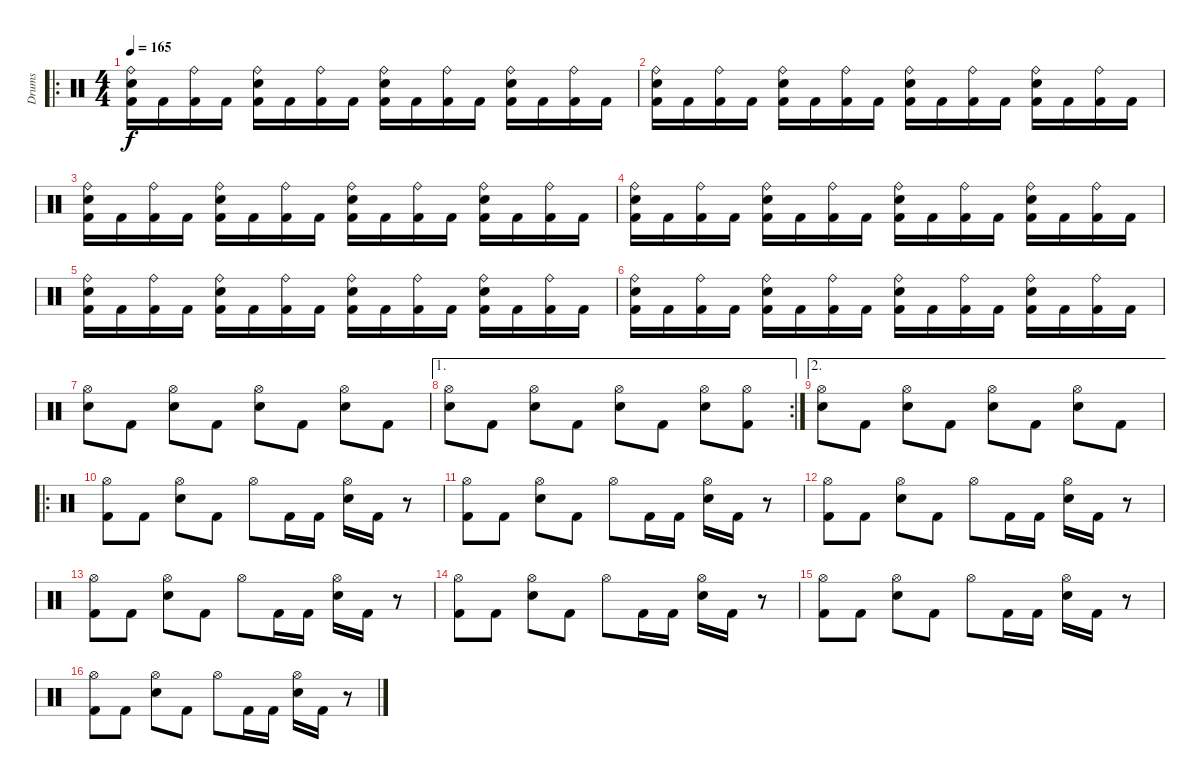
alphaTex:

\track ("Drums" "Drums") {instrument percussion}
\staff {score}
\articulation defaults
\ro
\ts (4 4)
\tempo 165
\clef neutral
\ks c
("Kick (hit) 2" "Snare (hit) 2" "Ride (bell)").16{dy f} "Kick (hit) 2".16 ("Kick (hit) 2" "Ride (bell)").16 "Kick (hit) 2".16 ("Kick (hit) 2" "Snare (hit) 2" "Ride (bell)").16 "Kick (hit) 2".16 ("Kick (hit) 2" "Ride (bell)").16 "Kick (hit) 2".16 ("Kick (hit) 2" "Snare (hit) 2" "Ride (bell)").16 "Kick (hit) 2".16 ("Kick (hit) 2" "Ride (bell)").16 "Kick (hit) 2".16 ("Kick (hit) 2" "Snare (hit) 2" "Ride (bell)").16 "Kick (hit) 2".16 ("Kick (hit) 2" "Ride (bell)").16 "Kick (hit) 2".16 |
("Kick (hit) 2" "Snare (hit) 2" "Ride (bell)").16 "Kick (hit) 2".16 ("Kick (hit) 2" "Ride (bell)").16 "Kick (hit) 2".16 ("Kick (hit) 2" "Snare (hit) 2" "Ride (bell)").16 "Kick (hit) 2".16 ("Kick (hit) 2" "Ride (bell)").16 "Kick (hit) 2".16 ("Kick (hit) 2" "Snare (hit) 2" "Ride (bell)").16 "Kick (hit) 2".16 ("Kick (hit) 2" "Ride (bell)").16 "Kick (hit) 2".16 ("Kick (hit) 2" "Snare (hit) 2" "Ride (bell)").16 "Kick (hit) 2".16 ("Kick (hit) 2" "Ride (bell)").16 "Kick (hit) 2".16 |
("Kick (hit) 2" "Snare (hit) 2" "Ride (bell)").16 "Kick (hit) 2".16 ("Kick (hit) 2" "Ride (bell)").16 "Kick (hit) 2".16 ("Kick (hit) 2" "Snare (hit) 2" "Ride (bell)").16 "Kick (hit) 2".16 ("Kick (hit) 2" "Ride (bell)").16 "Kick (hit) 2".16 ("Kick (hit) 2" "Snare (hit) 2" "Ride (bell)").16 "Kick (hit) 2".16 ("Kick (hit) 2" "Ride (bell)").16 "Kick (hit) 2".16 ("Kick (hit) 2" "Snare (hit) 2" "Ride (bell)").16 "Kick (hit) 2".16 ("Kick (hit) 2" "Ride (bell)").16 "Kick (hit) 2".16 |
("Kick (hit) 2" "Snare (hit) 2" "Ride (bell)").16 "Kick (hit) 2".16 ("Kick (hit) 2" "Ride (bell)").16 "Kick (hit) 2".16 ("Kick (hit) 2" "Snare (hit) 2" "Ride (bell)").16 "Kick (hit) 2".16 ("Kick (hit) 2" "Ride (bell)").16 "Kick (hit) 2".16 ("Kick (hit) 2" "Snare (hit) 2" "Ride (bell)").16 "Kick (hit) 2".16 ("Kick (hit) 2" "Ride (bell)").16 "Kick (hit) 2".16 ("Kick (hit) 2" "Snare (hit) 2" "Ride (bell)").16 "Kick (hit) 2".16 ("Kick (hit) 2" "Ride (bell)").16 "Kick (hit) 2".16 |
("Kick (hit) 2" "Snare (hit) 2" "Ride (bell)").16 "Kick (hit) 2".16 ("Kick (hit) 2" "Ride (bell)").16 "Kick (hit) 2".16 ("Kick (hit) 2" "Snare (hit) 2" "Ride (bell)").16 "Kick (hit) 2".16 ("Kick (hit) 2" "Ride (bell)").16 "Kick (hit) 2".16 ("Kick (hit) 2" "Snare (hit) 2" "Ride (bell)").16 "Kick (hit) 2".16 ("Kick (hit) 2" "Ride (bell)").16 "Kick (hit) 2".16 ("Kick (hit) 2" "Snare (hit) 2" "Ride (bell)").16 "Kick (hit) 2".16 ("Kick (hit) 2" "Ride (bell)").16 "Kick (hit) 2".16 |
("Kick (hit) 2" "Snare (hit) 2" "Ride (bell)").16 "Kick (hit) 2".16 ("Kick (hit) 2" "Ride (bell)").16 "Kick (hit) 2".16 ("Kick (hit) 2" "Snare (hit) 2" "Ride (bell)").16 "Kick (hit) 2".16 ("Kick (hit) 2" "Ride (bell)").16 "Kick (hit) 2".16 ("Kick (hit) 2" "Snare (hit) 2" "Ride (bell)").16 "Kick (hit) 2".16 ("Kick (hit) 2" "Ride (bell)").16 "Kick (hit) 2".16 ("Kick (hit) 2" "Snare (hit) 2" "Ride (bell)").16 "Kick (hit) 2".16 ("Kick (hit) 2" "Ride (bell)").16 "Kick (hit) 2".16 |
("Snare (hit) 2" "Hi-Hat (open)").8 "Kick (hit) 2".8 ("Snare (hit) 2" "Hi-Hat (open)").8 "Kick (hit) 2".8 ("Snare (hit) 2" "Hi-Hat (open)").8 "Kick (hit) 2".8 ("Snare (hit) 2" "Hi-Hat (open)").8 "Kick (hit) 2".8 |
\ae 1
\rc 2
("Snare (hit) 2" "Hi-Hat (open)").8 "Kick (hit) 2".8 ("Snare (hit) 2" "Hi-Hat (open)").8 "Kick (hit) 2".8 ("Snare (hit) 2" "Hi-Hat (open)").8 "Kick (hit) 2".8 ("Snare (hit) 2" "Hi-Hat (open)").8 ("Kick (hit) 2" "Hi-Hat (open)").8 |
\ae 2
("Snare (hit) 2" "Hi-Hat (open)").8 "Kick (hit) 2".8 ("Snare (hit) 2" "Hi-Hat (open)").8 "Kick (hit) 2".8 ("Snare (hit) 2" "Hi-Hat (open)").8 "Kick (hit) 2".8 ("Snare (hit) 2" "Hi-Hat (open)").8 "Kick (hit) 2".8 |
\ro
("Kick (hit) 2" "Hi-Hat (open)").8 "Kick (hit) 2".8 ("Snare (hit) 2" "Hi-Hat (open)").8 "Kick (hit) 2".8 "Hi-Hat (open)".8 "Kick (hit) 2".16 "Kick (hit) 2".16 ("Snare (hit) 2" "Hi-Hat (open)").16 "Kick (hit) 2".16 r.8 |
("Kick (hit) 2" "Hi-Hat (open)").8 "Kick (hit) 2".8 ("Snare (hit) 2" "Hi-Hat (open)").8 "Kick (hit) 2".8 "Hi-Hat (open)".8 "Kick (hit) 2".16 "Kick (hit) 2".16 ("Snare (hit) 2" "Hi-Hat (open)").16 "Kick (hit) 2".16 r.8 |
("Kick (hit) 2" "Hi-Hat (open)").8 "Kick (hit) 2".8 ("Snare (hit) 2" "Hi-Hat (open)").8 "Kick (hit) 2".8 "Hi-Hat (open)".8 "Kick (hit) 2".16 "Kick (hit) 2".16 ("Snare (hit) 2" "Hi-Hat (open)").16 "Kick (hit) 2".16 r.8 |
("Kick (hit) 2" "Hi-Hat (open)").8 "Kick (hit) 2".8 ("Snare (hit) 2" "Hi-Hat (open)").8 "Kick (hit) 2".8 "Hi-Hat (open)".8 "Kick (hit) 2".16 "Kick (hit) 2".16 ("Snare (hit) 2" "Hi-Hat (open)").16 "Kick (hit) 2".16 r.8 |
("Kick (hit) 2" "Hi-Hat (open)").8 "Kick (hit) 2".8 ("Snare (hit) 2" "Hi-Hat (open)").8 "Kick (hit) 2".8 "Hi-Hat (open)".8 "Kick (hit) 2".16 "Kick (hit) 2".16 ("Snare (hit) 2" "Hi-Hat (open)").16 "Kick (hit) 2".16 r.8 |
("Kick (hit) 2" "Hi-Hat (open)").8 "Kick (hit) 2".8 ("Snare (hit) 2" "Hi-Hat (open)").8 "Kick (hit) 2".8 "Hi-Hat (open)".8 "Kick (hit) 2".16 "Kick (hit) 2".16 ("Snare (hit) 2" "Hi-Hat (open)").16 "Kick (hit) 2".16 r.8 |
("Kick (hit) 2" "Hi-Hat (open)").8 "Kick (hit) 2".8 ("Snare (hit) 2" "Hi-Hat (open)").8 "Kick (hit) 2".8 "Hi-Hat (open)".8 "Kick (hit) 2".16 "Kick (hit) 2".16 ("Snare (hit) 2" "Hi-Hat (open)").16 "Kick (hit) 2".16 r.8
